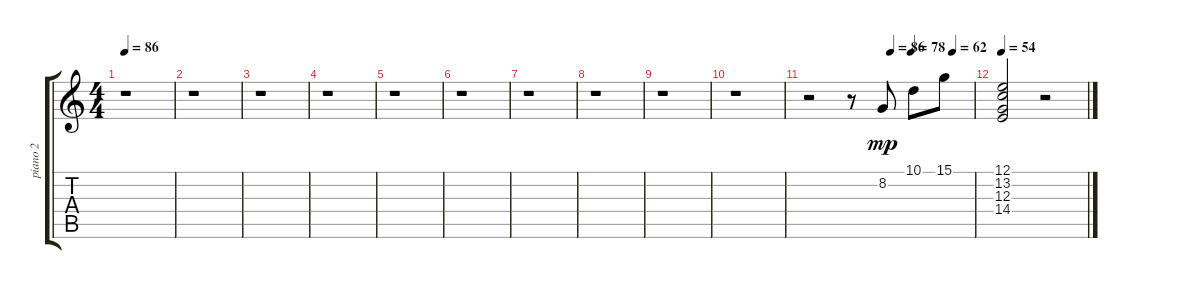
\track ("piano 2" "piano 2") {instrument pad4choir}
\staff {score tabs}
\tuning (E4 B3 G3 D3 A2 E2) {hide}
\ts (4 4)
\tempo 86
\clef g2
\ks c
r.1{dy mp instrument pad4choir} |
r.1 |
r.1 |
r.1 |
r.1 |
r.1 |
r.1 |
r.1 |
r.1 |
r.1 |
\tempo (86 0.5)
\tempo (78 0.625)
\tempo (62 0.875)
r.2 r.8 8.2.8 10.1.8 15.1.8 |
\tempo 54
(12.1 13.2 12.3 14.4).2 r.2
